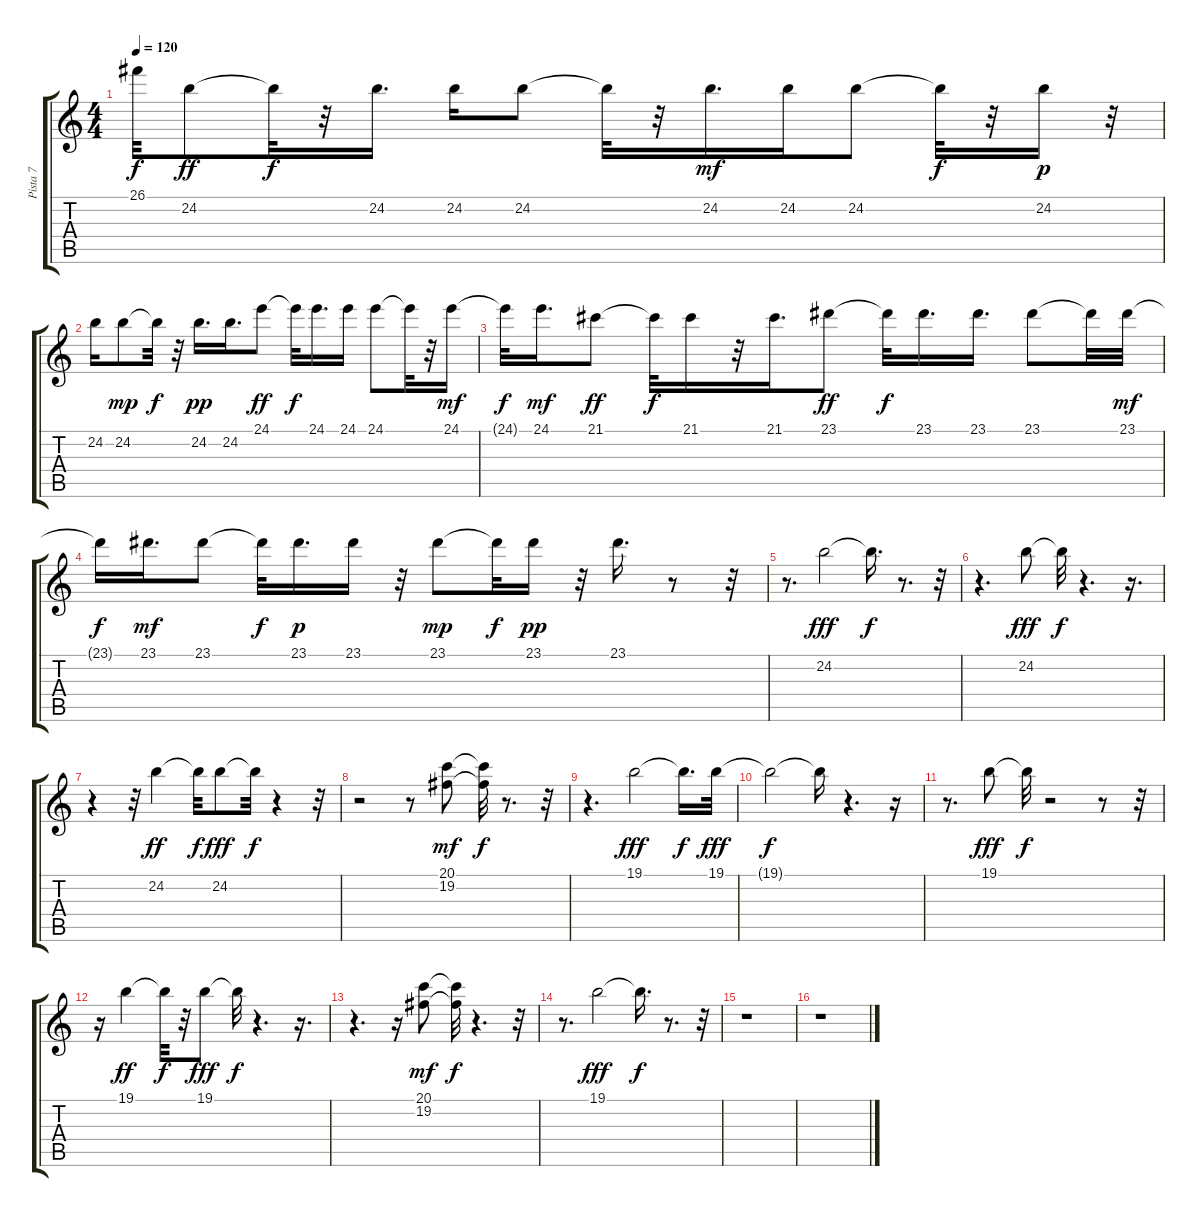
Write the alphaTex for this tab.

\track ("Pista 7" "Pista 7") {instrument brightacousticpiano}
\staff {score tabs}
\tuning (E4 B3 G3 D3 A2 E2) {hide}
\ts (4 4)
\tempo 120
\clef g2
\ks c
26.1{t}.32{dy f} 24.2.8{dy ff balance 8} 24.2{t}.32{dy f} r.32 24.2.16{d} 24.2.16 24.2.8{balance 13} 24.2{t}.32 r.32 24.2.16{d dy mf balance 8} 24.2.16{balance 13} 24.2.8 24.2{t}.32{dy f} r.32 24.2.16{dy p balance 8} r.32 |
24.2.16{balance 3} 24.2.8{dy mp balance 13} 24.2{t}.32{dy f} r.32 24.2.16{d dy pp balance 8} 24.2.16{d balance 3} 24.1.8{dy ff balance 13} 24.1{t}.32{dy f} 24.1.16{d} 24.1.16{balance 3} 24.1.8 24.1{t}.32 r.32 24.1.16{dy mf} |
24.1{t}.32{dy f} 24.1.16{d dy mf balance 13} 21.1.8{dy ff} 21.1{t}.32{dy f} 21.1.16{balance 8} r.32 21.1.16{d balance 3} 23.1.8{dy ff} 23.1{t}.32{dy f} 23.1.16{d balance 8} 23.1.16{d balance 13} 23.1.8 23.1{t}.32 23.1.32{dy mf balance 8} |
23.1{t}.16{dy f} 23.1.16{d dy mf balance 3} 23.1.8 23.1{t}.32{dy f} 23.1.16{d dy p balance 3} 23.1.16{balance 13} r.32 23.1.8{dy mp balance 8} 23.1{t}.32{dy f} 23.1.16{dy pp balance 3} r.32 23.1.16{d} r.8 r.32 |
r.8{d} 24.2.2{dy fff volume 10 balance 8 instrument brasssection} 24.2{t}.16{d dy f} r.8{d} r.32 |
r.4{d} 24.2.8{dy fff} 24.2{t}.32{dy f} r.4{d} r.16{d} |
r.4 r.32 24.2.4{dy ff} 24.2{t}.32{dy f} 24.2.8{dy fff} 24.2{t}.32{dy f} r.4 r.32 |
r.2 r.8 (20.1 19.2).8{dy mf} (20.1{t} 19.2{t}).32{dy f} r.8{d} r.32 |
r.4{d} 19.1.2{dy fff} 19.1{t}.16{d dy f} 19.1.32{dy fff} |
19.1{t}.2{dy f} 19.1{t}.16 r.4{d} r.16 |
r.8{d} 19.1.8{dy fff} 19.1{t}.32{dy f} r.2 r.8 r.32 |
r.16 19.1.4{dy ff} 19.1{t}.32{dy f} r.32 19.1.8{dy fff} 19.1{t}.32{dy f} r.4{d} r.16{d} |
r.4{d} r.16 (20.1 19.2).8{dy mf} (20.1{t} 19.2{t}).32{dy f} r.4{d} r.32 |
r.8{d} 19.1.2{dy fff} 19.1{t}.16{d dy f} r.8{d} r.32 |
r.1 |
r.1
